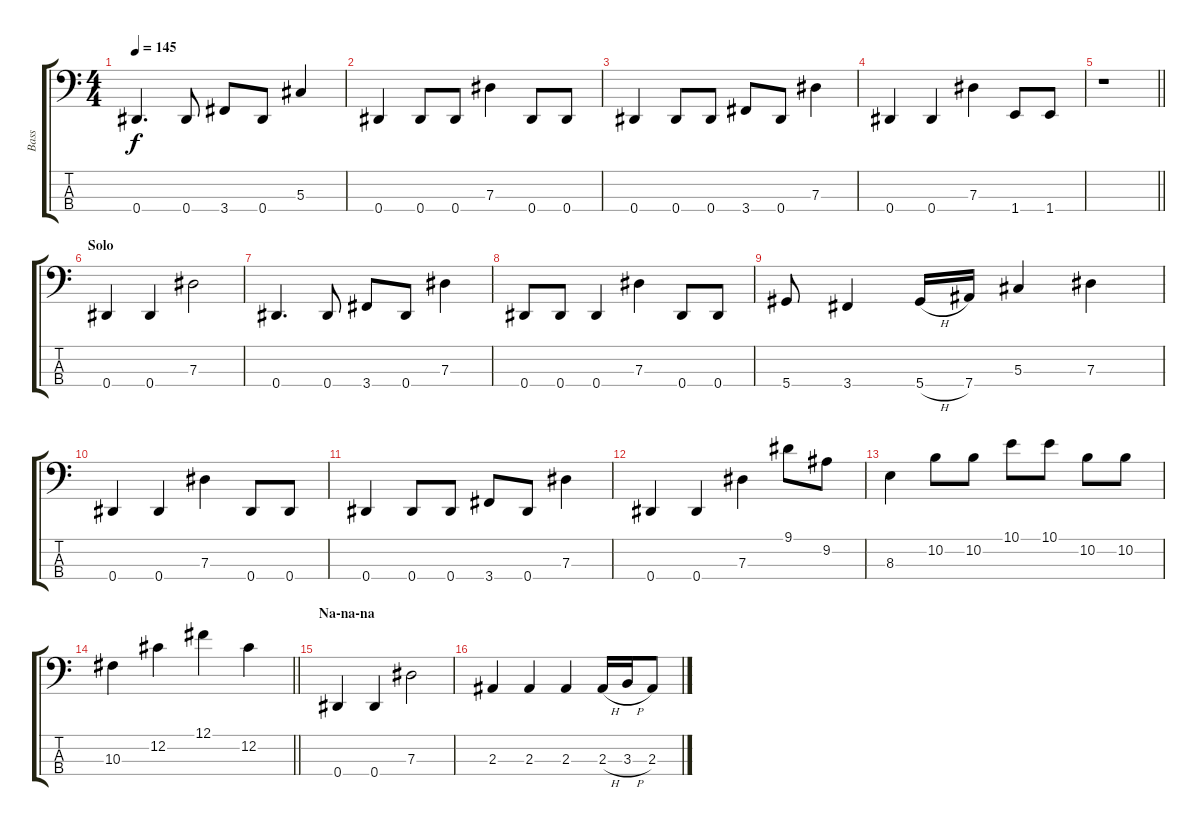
\track ("Bass" "Bass") {instrument electricbasspick}
\staff {score tabs}
\tuning (Gb2 Db2 Ab1 Eb1) {hide}
\ts (4 4)
\tempo 145
\clef f4
\ks c
0.4.4{d dy f} 0.4.8 3.4.8 0.4.8 5.3.4 |
0.4.4 0.4.8 0.4.8 7.3.4 0.4.8 0.4.8 |
0.4.4 0.4.8 0.4.8 3.4.8 0.4.8 7.3.4 |
0.4.4 0.4.4 7.3.4 1.4.8 1.4.8 |
\barLineRight lightlight
r.1 |
\section ("" "Solo")
0.4.4 0.4.4 7.3.2 |
0.4.4{d} 0.4.8 3.4.8 0.4.8 7.3.4 |
0.4.8 0.4.8 0.4.4 7.3.4 0.4.8 0.4.8 |
5.4.8 3.4.4 5.4{h}.16 7.4.16 5.3.4 7.3.4 |
0.4.4 0.4.4 7.3.4 0.4.8 0.4.8 |
0.4.4 0.4.8 0.4.8 3.4.8 0.4.8 7.3.4 |
0.4.4 0.4.4 7.3.4 9.1.8 9.2.8 |
8.3.4 10.2.8 10.2.8 10.1.8 10.1.8 10.2.8 10.2.8 |
\barLineRight lightlight
10.3.4 12.2.4 12.1.4 12.2.4 |
\section ("" "Na-na-na")
0.4.4 0.4.4 7.3.2 |
2.3.4 2.3.4 2.3.4 2.3{h}.16 3.3{h}.16 2.3.8
